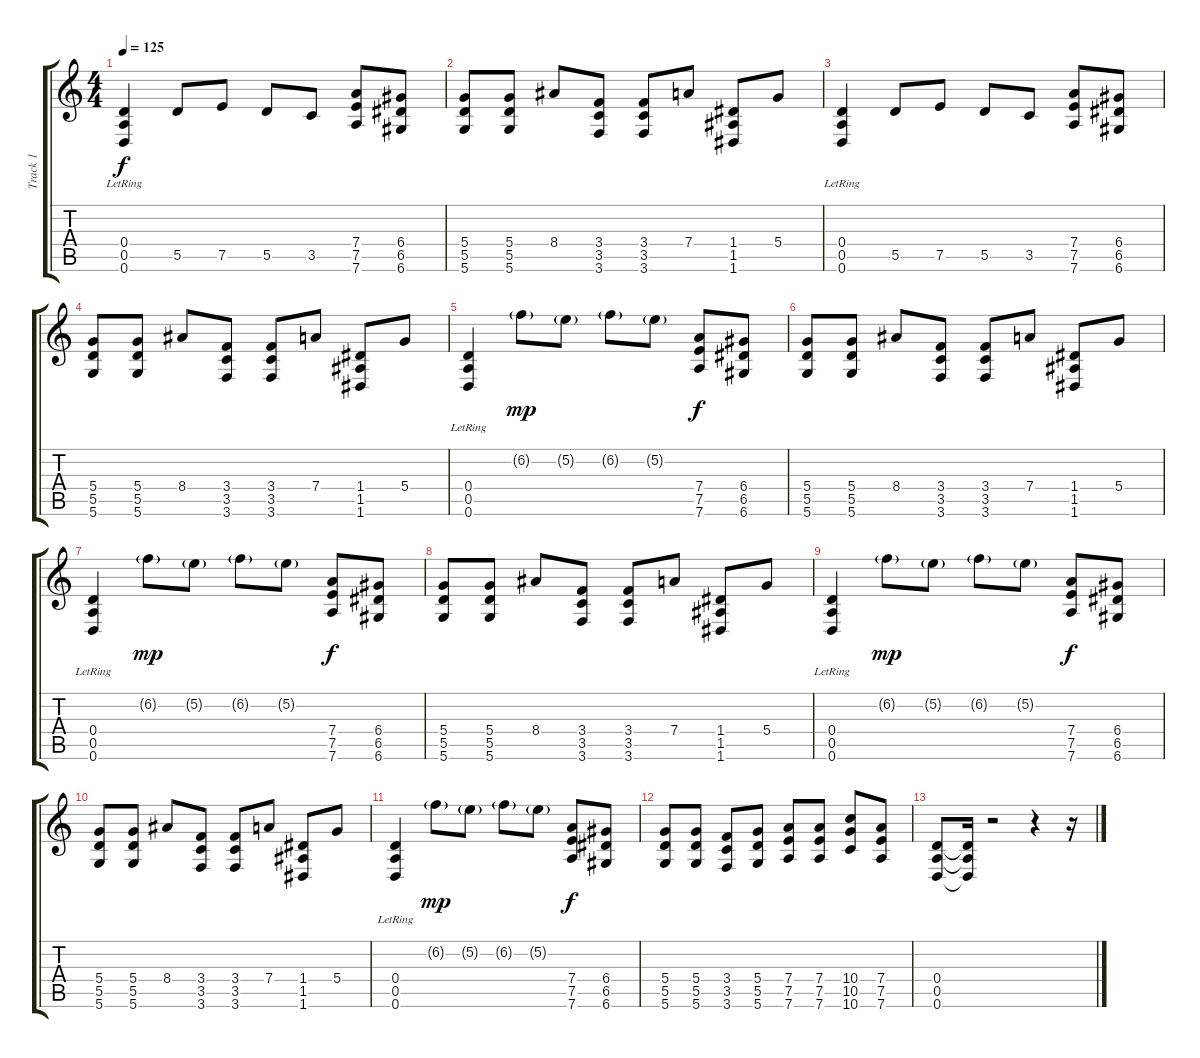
\track ("Track 1" "Track 1") {instrument overdrivenguitar}
\staff {score tabs}
\tuning (E4 B3 G3 D3 A2 D2) {hide}
\ts (4 4)
\tempo 125
\clef g2
\ks c
(0.4{lr} 0.5{lr} 0.6{lr}).4{dy f} 5.5.8 7.5.8 5.5.8 3.5.8 (7.4 7.5 7.6).8 (6.4 6.5 6.6).8 |
(5.4 5.5 5.6).8 (5.4 5.5 5.6).8 8.4.8 (3.4 3.5 3.6).8 (3.4 3.5 3.6).8 7.4.8 (1.4 1.5 1.6).8 5.4.8 |
(0.4{lr} 0.5{lr} 0.6{lr}).4 5.5.8 7.5.8 5.5.8 3.5.8 (7.4 7.5 7.6).8 (6.4 6.5 6.6).8 |
(5.4 5.5 5.6).8 (5.4 5.5 5.6).8 8.4.8 (3.4 3.5 3.6).8 (3.4 3.5 3.6).8 7.4.8 (1.4 1.5 1.6).8 5.4.8 |
(0.4{lr} 0.5{lr} 0.6{lr}).4 6.2{g}.8{dy mp} 5.2{g}.8 6.2{g}.8 5.2{g}.8 (7.4 7.5 7.6).8{dy f} (6.4 6.5 6.6).8 |
(5.4 5.5 5.6).8 (5.4 5.5 5.6).8 8.4.8 (3.4 3.5 3.6).8 (3.4 3.5 3.6).8 7.4.8 (1.4 1.5 1.6).8 5.4.8 |
(0.4{lr} 0.5{lr} 0.6{lr}).4 6.2{g}.8{dy mp} 5.2{g}.8 6.2{g}.8 5.2{g}.8 (7.4 7.5 7.6).8{dy f} (6.4 6.5 6.6).8 |
(5.4 5.5 5.6).8 (5.4 5.5 5.6).8 8.4.8 (3.4 3.5 3.6).8 (3.4 3.5 3.6).8 7.4.8 (1.4 1.5 1.6).8 5.4.8 |
(0.4{lr} 0.5{lr} 0.6{lr}).4 6.2{g}.8{dy mp} 5.2{g}.8 6.2{g}.8 5.2{g}.8 (7.4 7.5 7.6).8{dy f} (6.4 6.5 6.6).8 |
(5.4 5.5 5.6).8 (5.4 5.5 5.6).8 8.4.8 (3.4 3.5 3.6).8 (3.4 3.5 3.6).8 7.4.8 (1.4 1.5 1.6).8 5.4.8 |
(0.4{lr} 0.5{lr} 0.6{lr}).4 6.2{g}.8{dy mp} 5.2{g}.8 6.2{g}.8 5.2{g}.8 (7.4 7.5 7.6).8{dy f} (6.4 6.5 6.6).8 |
(5.4 5.5 5.6).8 (5.4 5.5 5.6).8 (3.4 3.5 3.6).8 (5.4 5.5 5.6).8 (7.4 7.5 7.6).8 (7.4 7.5 7.6).8 (10.4 10.5 10.6).8 (7.4 7.5 7.6).8 |
(0.4 0.5 0.6).8 (0.4{t} 0.5{t} 0.6{t}).16 r.2 r.4 r.16
